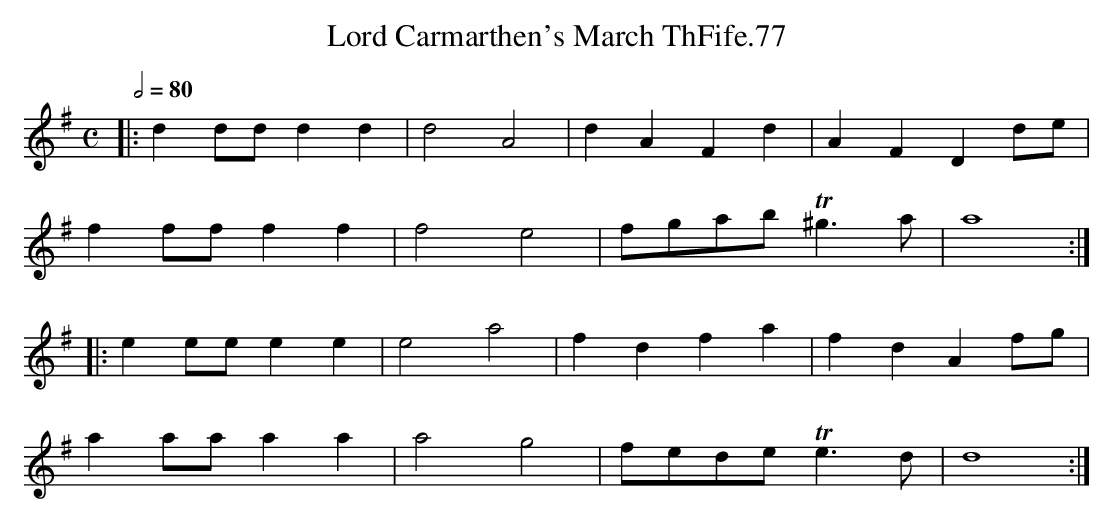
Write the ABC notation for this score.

X:1
T:Lord Carmarthen's March ThFife.77
M:C
L:1/8
Q:1/2=80
K:G
|: d2 dd d2 d2 | d4 A4 | d2 A2 F2 d2 | A2 F2 D2 de |
f2 ff f2 f2 | f4 e4 | fgab !trill!^g3 a | a8 :|
|: e2 ee e2 e2 | e4 a4 | f2 d2 f2 a2 | f2 d2 A2 fg |
a2 aa a2 a2 | a4 g4 | fede !trill!e3 d | d8 :|
